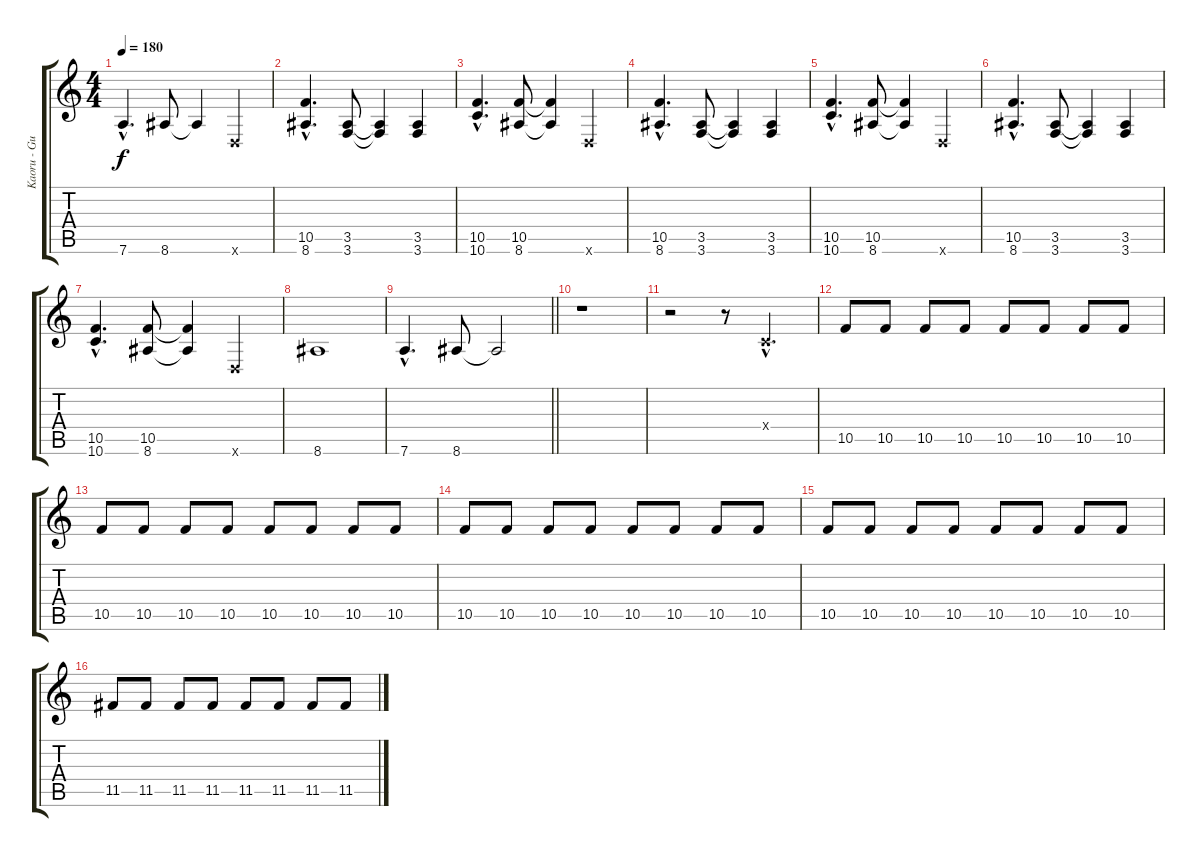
\track ("Kaoru - Guitar 2" "Kaoru - Gu") {instrument overdrivenguitar}
\staff {score tabs}
\tuning (D4 A3 F3 C3 G2 D2) {hide}
\ts (4 4)
\tempo 180
\clef g2
\ks c
7.6{hac}.4{d dy f} 8.6.8 8.6{t}.4 0.6{x}.4 |
(10.5{hac} 8.6{hac}).4{d} (3.5 3.6).8 (3.5{t} 3.6{t}).4 (3.5 3.6).4 |
(10.5{hac} 10.6{hac}).4{d} (10.5 8.6).8 (10.5{t} 8.6{t}).4 0.6{x}.4 |
(10.5{hac} 8.6{hac}).4{d} (3.5 3.6).8 (3.5{t} 3.6{t}).4 (3.5 3.6).4 |
(10.5{hac} 10.6{hac}).4{d} (10.5 8.6).8 (10.5{t} 8.6{t}).4 0.6{x}.4 |
(10.5{hac} 8.6{hac}).4{d} (3.5 3.6).8 (3.5{t} 3.6{t}).4 (3.5 3.6).4 |
(10.5{hac} 10.6{hac}).4{d} (10.5 8.6).8 (10.5{t} 8.6{t}).4 0.6{x}.4 |
8.6.1 |
\barLineRight lightlight
7.6{hac}.4{d} 8.6.8 8.6{t}.2 |
r.1 |
r.2 r.8 0.4{hac x}.4{d} |
10.5.8 10.5.8 10.5.8 10.5.8 10.5.8 10.5.8 10.5.8 10.5.8 |
10.5.8 10.5.8 10.5.8 10.5.8 10.5.8 10.5.8 10.5.8 10.5.8 |
10.5.8 10.5.8 10.5.8 10.5.8 10.5.8 10.5.8 10.5.8 10.5.8 |
10.5.8 10.5.8 10.5.8 10.5.8 10.5.8 10.5.8 10.5.8 10.5.8 |
11.5.8 11.5.8 11.5.8 11.5.8 11.5.8 11.5.8 11.5.8 11.5.8
